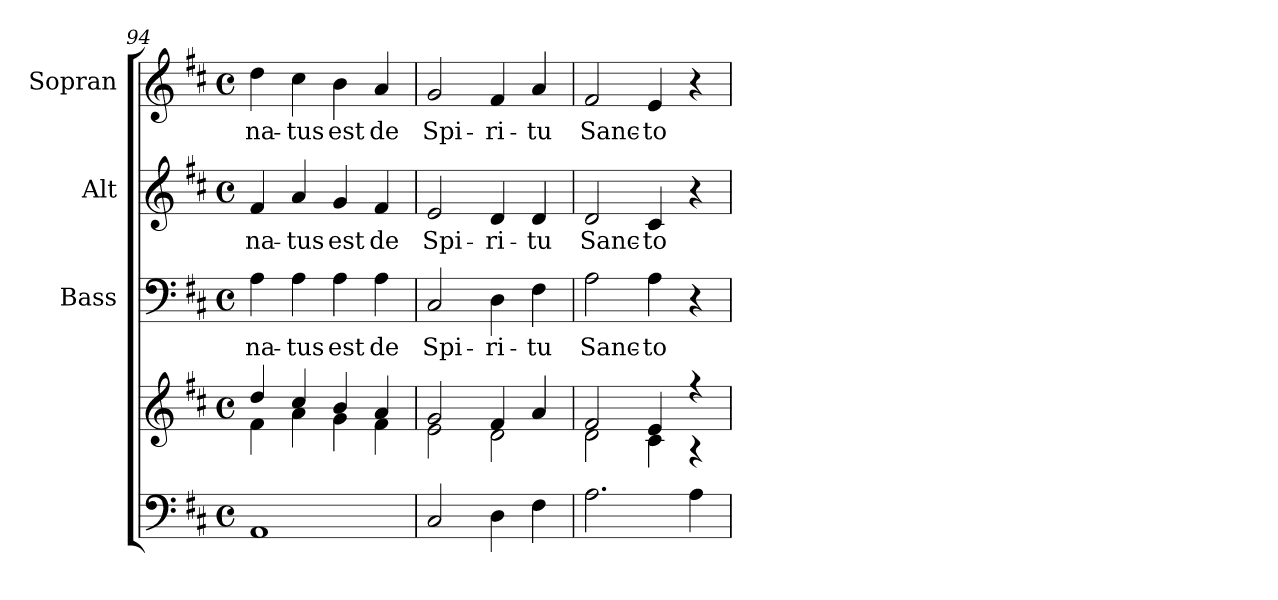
**kern	**kern	**kern	**text	**kern	**text	**kern	**text
*part4	*part4	*part3	*part3	*part2	*part2	*part1	*part1
*staff5	*staff4	*staff3	*staff3	*staff2	*staff2	*staff1	*staff1
*	*	*I"Bass	*	*I"Alt	*	*I"Sopran	*
*	*	*I'B.	*	*I'A.	*	*I'S.	*
*clefF4	*clefG2	*clefF4	*	*clefG2	*	*clefG2	*
*k[f#c#]	*k[f#c#]	*k[f#c#]	*	*k[f#c#]	*	*k[f#c#]	*
*D:	*D:	*D:	*	*D:	*	*D:	*
*M4/4	*M4/4	*M4/4	*	*M4/4	*	*M4/4	*
*met(c)	*met(c)	*met(c)	*	*met(c)	*	*met(c)	*
=94	=94	=94	=94	=94	=94	=94	=94
*	*^	*	*	*	*	*	*
!	!	!	!	!LO:LY:b	!	!LO:LY:b	!	!LO:LY:b
1AA	4dd/	4f#\	4A\	-na-	4f#/	-na-	4dd\	-na-
!	!	!	!	!LO:LY:b	!	!LO:LY:b	!	!LO:LY:b
.	4cc#/	4a\	4A\	-tus	4a/	-tus	4cc#\	-tus
!	!	!	!	!LO:LY:b	!	!LO:LY:b	!	!LO:LY:b
.	4b/	4g\	4A\	est	4g/	est	4b\	est
!	!	!	!	!LO:LY:b	!	!LO:LY:b	!	!LO:LY:b
.	4a/	4f#\	4A\	de	4f#/	de	4a/	de
=95	=95	=95	=95	=95	=95	=95	=95	=95
!	!	!	!	!LO:LY:b	!	!LO:LY:b	!	!LO:LY:b
2C#/	2g/	2e\	2C#/	Spi-	2e/	Spi-	2g/	Spi-
!	!	!	!	!LO:LY:b	!	!LO:LY:b	!	!LO:LY:b
4D\	4f#/	2d\	4D\	-ri-	4d/	-ri-	4f#/	-ri-
!	!	!	!	!LO:LY:b	!	!LO:LY:b	!	!LO:LY:b
4F#\	4a/	.	4F#\	-tu	4d/	-tu	4a/	-tu
!!LO:LB:g=z
=96	=96	=96	=96	=96	=96	=96	=96	=96
!	!	!	!	!LO:LY:b	!	!LO:LY:b	!	!LO:LY:b
2.A\	2f#/	2d\	2A\	Sanc-	2d/	Sanc-	2f#/	Sanc-
!	!	!	!	!LO:LY:b	!	!LO:LY:b	!	!LO:LY:b
.	4e/	4c#\	4A\	-to	4c#/	-to	4e/	-to
4A\	4r	4r	4r	.	4r	.	4r	.
*	*v	*v	*	*	*	*	*	*
=	=	=	=	=	=	=	=
*-	*-	*-	*-	*-	*-	*-	*-
